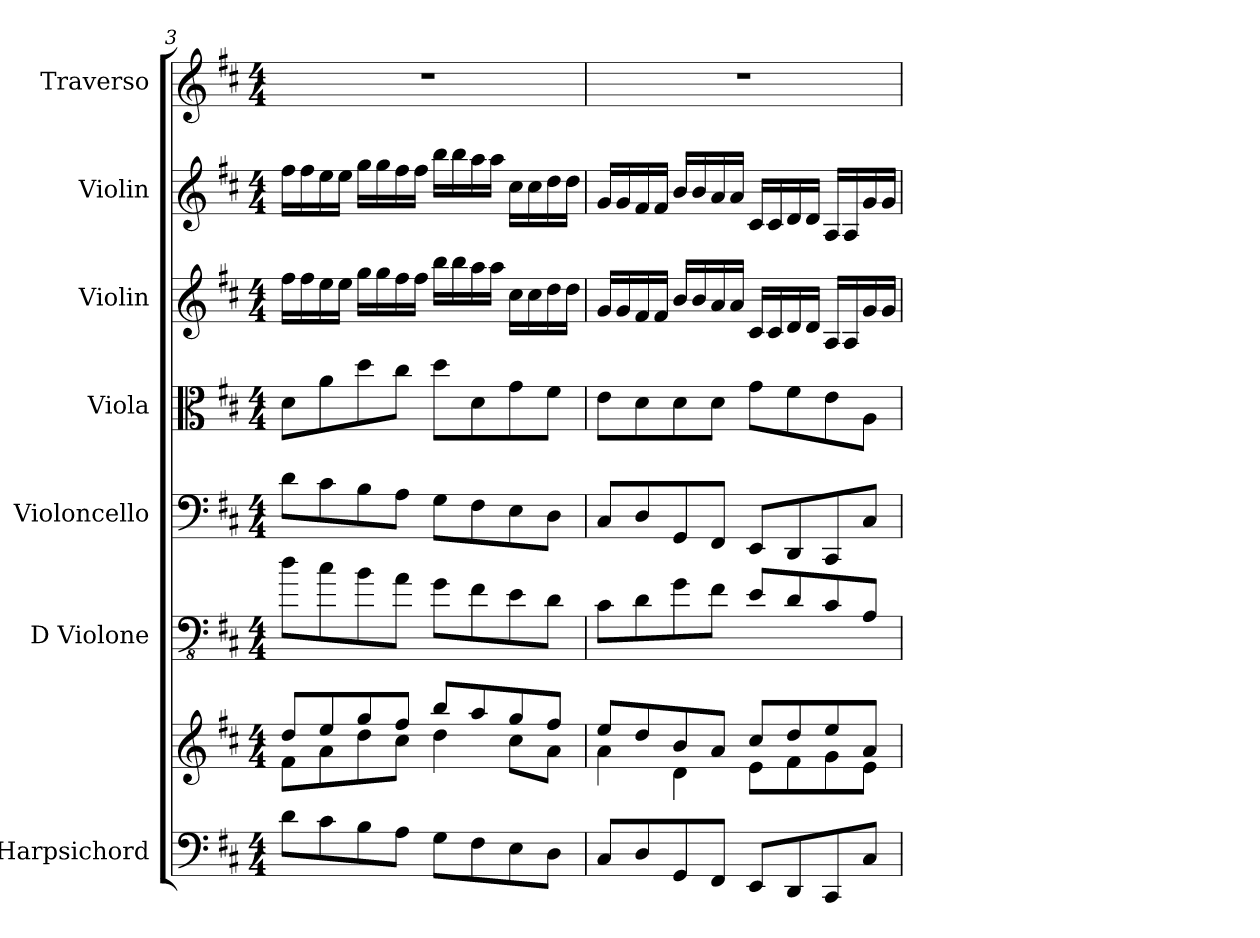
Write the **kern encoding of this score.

**kern	**kern	**kern	**kern	**kern	**kern	**kern	**kern
*part7	*part7	*part6	*part5	*part4	*part3	*part2	*part1
*staff8	*staff7	*staff6	*staff5	*staff4	*staff3	*staff2	*staff1
*I"Harpsichord	*	*I"D Violone	*I"Violoncello	*I"Viola	*I"Violin	*I"Violin	*I"Traverso
*I'Hch.	*	*I'D Vne.	*I'Vc.	*I'Vla.	*I'Vln.	*I'Vln.	*I'Trv.
!!LO:PB:g=z
*clefF4	*clefG2	*clefFv4	*clefF4	*clefC3	*clefG2	*clefG2	*clefG2
*	*	*ITrd7c12	*	*	*	*	*
*k[f#c#]	*k[f#c#]	*k[f#c#]	*k[f#c#]	*k[f#c#]	*k[f#c#]	*k[f#c#]	*k[f#c#]
*M4/4	*M4/4	*M4/4	*M4/4	*M4/4	*M4/4	*M4/4	*M4/4
=3	=3	=3	=3	=3	=3	=3	=3
*	*^	*	*	*	*	*	*
8d\L	8dd/L	8f#\L	8D\L	8d\L	8d\L	16ff#\LL	16ff#\LL	1r
.	.	.	.	.	.	16ff#\	16ff#\	.
8c#\	8ee/	8a\	8C#\	8c#\	8a\	16ee\	16ee\	.
.	.	.	.	.	.	16ee\JJ	16ee\JJ	.
8B\	8gg/	8dd\	8BB\	8B\	8dd\	16gg\LL	16gg\LL	.
.	.	.	.	.	.	16gg\	16gg\	.
8A\J	8ff#/J	8cc#\J	8AA\J	8A\J	8cc#\J	16ff#\	16ff#\	.
.	.	.	.	.	.	16ff#\JJ	16ff#\JJ	.
8G\L	8bb/L	4dd\	8GG\L	8G\L	8dd\L	16bb\LL	16bb\LL	.
.	.	.	.	.	.	16bb\	16bb\	.
8F#\	8aa/	.	8FF#\	8F#\	8d\	16aa\	16aa\	.
.	.	.	.	.	.	16aa\JJ	16aa\JJ	.
8E\	8gg/	8cc#\L	8EE\	8E\	8g\	16cc#\LL	16cc#\LL	.
.	.	.	.	.	.	16cc#\	16cc#\	.
8D\J	8ff#/J	8a\J	8DD\J	8D\J	8f#\J	16dd\	16dd\	.
.	.	.	.	.	.	16dd\JJ	16dd\JJ	.
=4	=4	=4	=4	=4	=4	=4	=4	=4
8C#/L	8ee/L	4a\	8CC#\L	8C#/L	8e\L	16g/LL	16g/LL	1r
.	.	.	.	.	.	16g/	16g/	.
8D/	8dd/	.	8DD\	8D/	8d\	16f#/	16f#/	.
.	.	.	.	.	.	16f#/JJ	16f#/JJ	.
8GG/	8b/	4d\	8GG\	8GG/	8d\	16b/LL	16b/LL	.
.	.	.	.	.	.	16b/	16b/	.
8FF#/J	8a/J	.	8FF#\J	8FF#/J	8d\J	16a/	16a/	.
.	.	.	.	.	.	16a/JJ	16a/JJ	.
8EE/L	8cc#/L	8e\L	8EE/L	8EE/L	8g\L	16c#/LL	16c#/LL	.
.	.	.	.	.	.	16c#/	16c#/	.
8DD/	8dd/	8f#\	8DD/	8DD/	8f#\	16d/	16d/	.
.	.	.	.	.	.	16d/JJ	16d/JJ	.
8CC#/	8ee/	8g\	8CC#/	8CC#/	8e\	16A/LL	16A/LL	.
.	.	.	.	.	.	16A/	16A/	.
8C#/J	8a/J	8e\J	8AAA/J	8C#/J	8A\J	16g/	16g/	.
.	.	.	.	.	.	16g/JJ	16g/JJ	.
*	*v	*v	*	*	*	*	*	*
=	=	=	=	=	=	=	=
*-	*-	*-	*-	*-	*-	*-	*-
